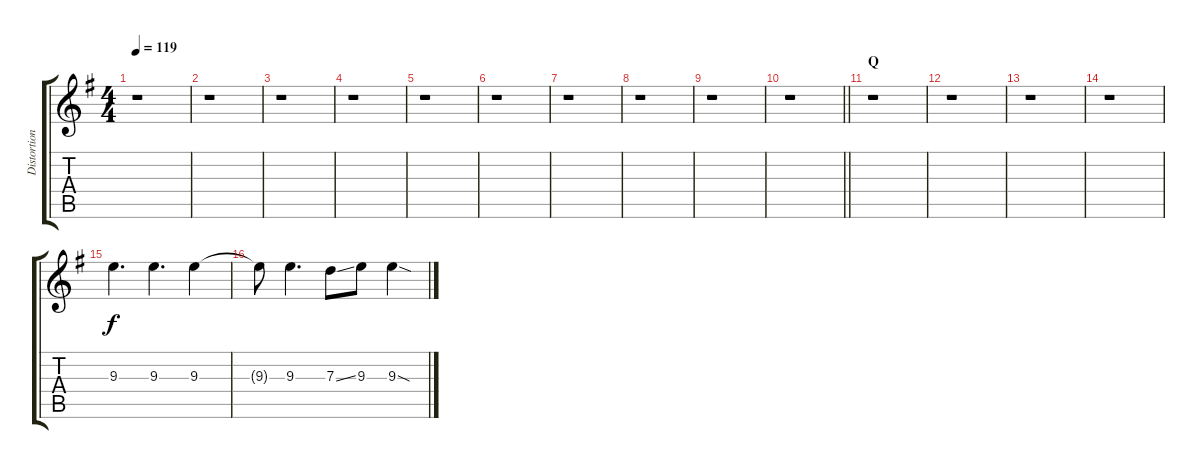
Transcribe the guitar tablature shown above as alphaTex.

\track ("Distortion 5" "Distortion") {instrument distortionguitar}
\staff {score tabs}
\tuning (E4 B3 G3 D3 A2 E2) {hide}
\ts (4 4)
\tempo 119
\clef g2
\ks g
r.1{dy f} |
r.1 |
r.1 |
r.1 |
r.1 |
r.1 |
r.1 |
r.1 |
r.1 |
\barLineRight lightlight
r.1 |
\section ("" "Q")
r.1 |
r.1 |
r.1 |
r.1 |
9.3.4{d} 9.3.4{d} 9.3.4 |
9.3{t}.8 9.3.4{d} 7.3{ss}.8 9.3.8 9.3{sod}.4
